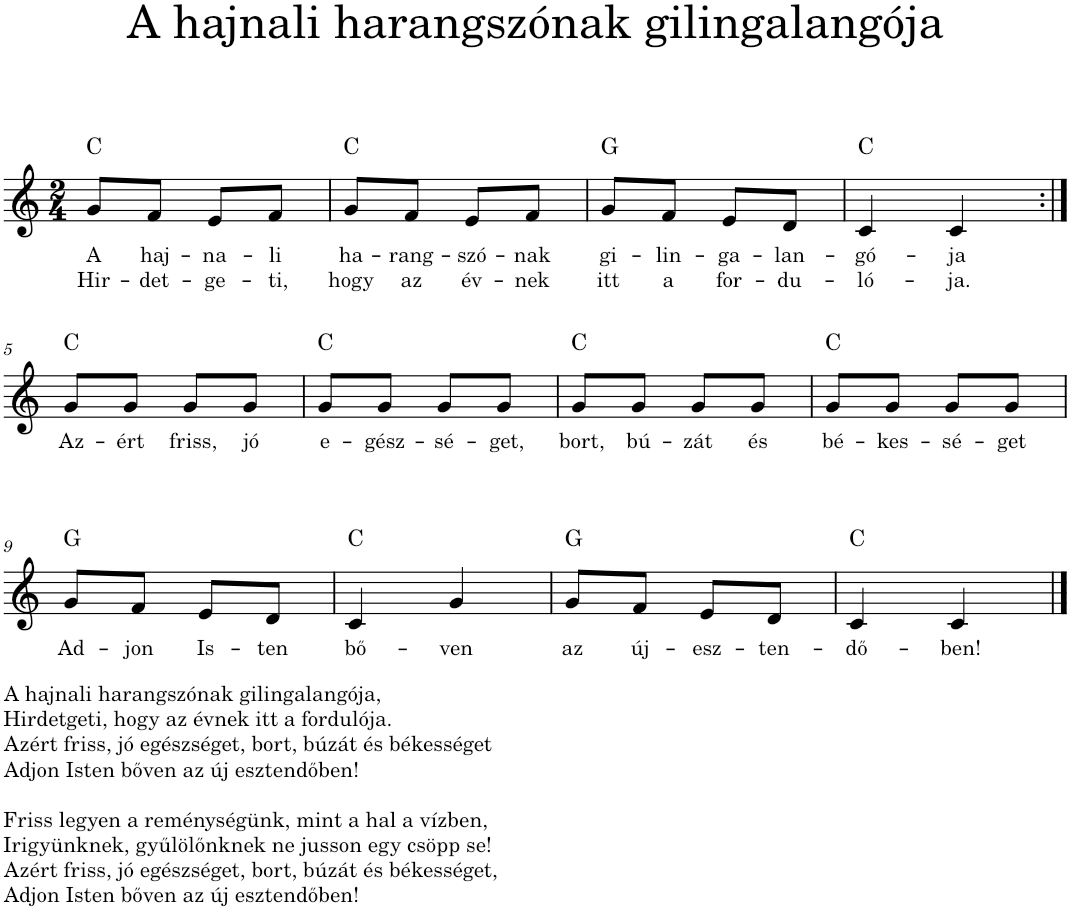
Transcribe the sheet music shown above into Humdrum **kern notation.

**kern	**text	**text	**harte
*part1	*part1	*part1	*part1
*staff1	*staff1	*staff1	*
*I"Piano	*	*	*
*I'Pno.	*	*	*
*clefG2	*	*	*
*k[]	*	*	*
*M2/4	*	*	*
=1	=1	=1	=1
!	!LO:LY:b	!LO:LY:b	!
8g/L	A	Hir-	C:maj
!	!LO:LY:b	!LO:LY:b	!
8f/J	haj-	-det-	.
!	!LO:LY:b	!LO:LY:b	!
8e/L	-na-	-ge-	.
!	!LO:LY:b	!LO:LY:b	!
8f/J	-li	-ti,	.
=2	=2	=2	=2
!	!LO:LY:b	!LO:LY:b	!
8g/L	ha-	hogy	C:maj
!	!LO:LY:b	!LO:LY:b	!
8f/J	-rang-	az	.
!	!LO:LY:b	!LO:LY:b	!
8e/L	-szó-	év-	.
!	!LO:LY:b	!LO:LY:b	!
8f/J	-nak	-nek	.
=3	=3	=3	=3
!	!LO:LY:b	!LO:LY:b	!
8g/L	gi-	itt	G:maj
!	!LO:LY:b	!LO:LY:b	!
8f/J	-lin-	a	.
!	!LO:LY:b	!LO:LY:b	!
8e/L	-ga-	for-	.
!	!LO:LY:b	!LO:LY:b	!
8d/J	-lan-	-du-	.
=4	=4	=4	=4
!	!LO:LY:b	!LO:LY:b	!
4c/	-gó-	-ló-	C:maj
!	!LO:LY:b	!LO:LY:b	!
4c/	-ja	-ja.	.
!!LO:LB:g=z
=5:|!	=5:|!	=5:|!	=5:|!
!	!LO:LY:b	!	!
8g/L	Az-	.	C:maj
!	!LO:LY:b	!	!
8g/J	-ért	.	.
!	!LO:LY:b	!	!
8g/L	friss,	.	.
!	!LO:LY:b	!	!
8g/J	jó	.	.
=6	=6	=6	=6
!	!LO:LY:b	!	!
8g/L	e-	.	C:maj
!	!LO:LY:b	!	!
8g/J	-gész-	.	.
!	!LO:LY:b	!	!
8g/L	-sé-	.	.
!	!LO:LY:b	!	!
8g/J	-get,	.	.
=7	=7	=7	=7
!	!LO:LY:b	!	!
8g/L	bort,	.	C:maj
!	!LO:LY:b	!	!
8g/J	bú-	.	.
!	!LO:LY:b	!	!
8g/L	-zát	.	.
!	!LO:LY:b	!	!
8g/J	és	.	.
=8	=8	=8	=8
!	!LO:LY:b	!	!
8g/L	bé-	.	C:maj
!	!LO:LY:b	!	!
8g/J	-kes-	.	.
!	!LO:LY:b	!	!
8g/L	-sé-	.	.
!	!LO:LY:b	!	!
8g/J	-get	.	.
!!LO:LB:g=z
=9	=9	=9	=9
!LO:TX:b:t=A hajnali harangszónak gilingalangója,	!	!	!
!LO:TX:b:t=Hirdetgeti, hogy az évnek itt a fordulója.	!	!	!
!LO:TX:b:t=Azért friss, jó egészséget, bort, búzát és békességet	!	!	!
!LO:TX:b:t=Adjon Isten bőven az új esztendőben!	!	!	!
!LO:TX:b:t=Friss legyen a reménységünk, mint a hal a vízben,	!	!	!
!LO:TX:b:t=Irigyünknek, gyűlölőnknek ne jusson egy csöpp se!	!	!	!
!LO:TX:b:t=Azért friss, jó egészséget, bort, búzát és békességet,	!	!	!
!LO:TX:b:t=Adjon Isten bőven az új esztendőben!	!	!	!
!	!LO:LY:b	!	!
8g/L	Ad-	.	G:maj
!	!LO:LY:b	!	!
8f/J	-jon	.	.
!	!LO:LY:b	!	!
8e/L	Is-	.	.
!	!LO:LY:b	!	!
8d/J	-ten	.	.
=10	=10	=10	=10
!	!LO:LY:b	!	!
4c/	bő-	.	C:maj
!	!LO:LY:b	!	!
4g/	-ven	.	.
=11	=11	=11	=11
!	!LO:LY:b	!	!
8g/L	az	.	G:maj
!	!LO:LY:b	!	!
8f/J	új-	.	.
!	!LO:LY:b	!	!
8e/L	-esz-	.	.
!	!LO:LY:b	!	!
8d/J	-ten-	.	.
=12	=12	=12	=12
!	!LO:LY:b	!	!
4c/	-dő-	.	C:maj
!	!LO:LY:b	!	!
4c/	-ben!	.	.
==	==	==	==
*-	*-	*-	*-
